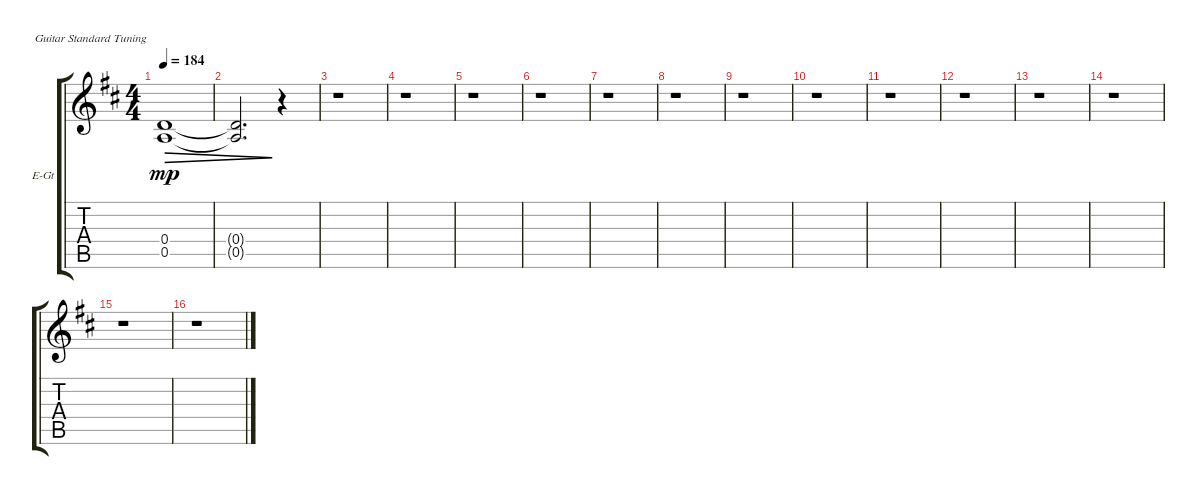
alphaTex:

\defaultSystemsLayout 4
\bracketExtendMode groupsimilarinstruments
\firstSystemTrackNameOrientation horizontal
\otherSystemsTrackNameOrientation horizontal
\track ("Guitar 7" "E-Gt") {instrument distortionguitar}
\staff {score tabs}
\tuning (E4 B3 G3 D3 A2 E2)
\ts (4 4)
\tempo 184
\clef g2
\ks d
(0.4{t} 0.5{t}).1{dec dy mp} |
(0.4{t} 0.5{t}).2{d dec} r.4 |
r.1 |
r.1 |
r.1 |
r.1 |
r.1 |
r.1 |
r.1 |
r.1 |
r.1 |
r.1 |
r.1 |
r.1 |
r.1 |
r.1
